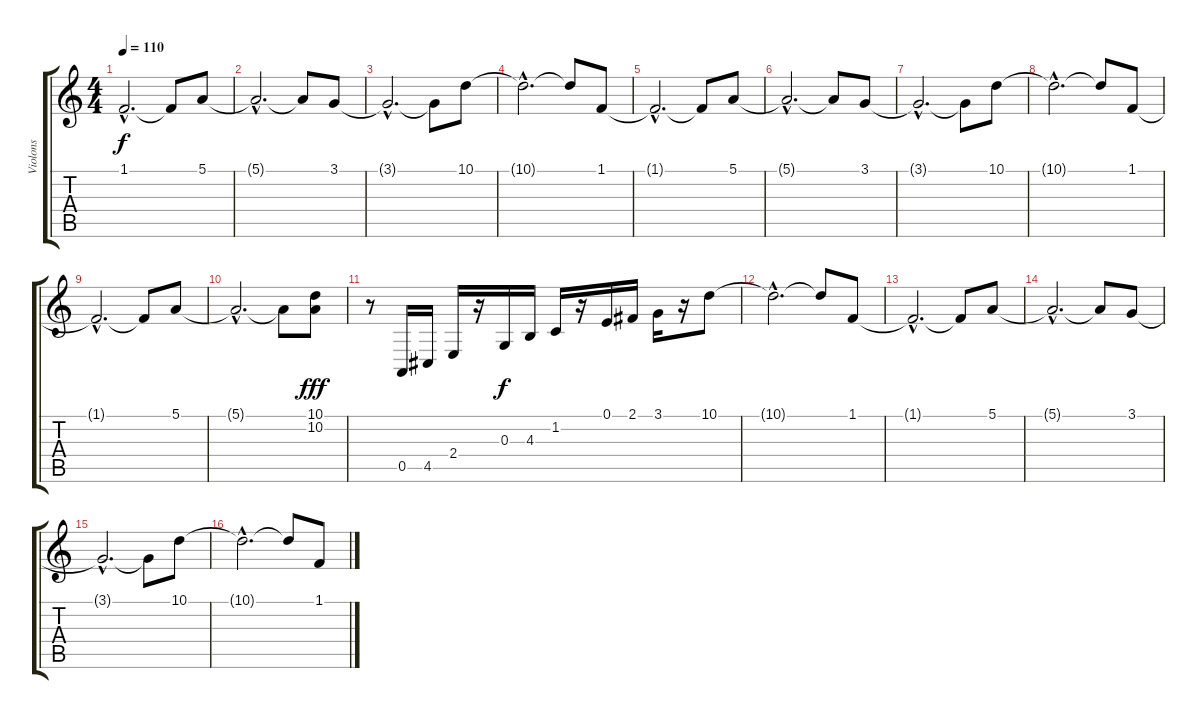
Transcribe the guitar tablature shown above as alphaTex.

\track ("Violons" "Violons") {instrument violin}
\staff {score tabs}
\tuning (E4 B3 G3 D3 A2 E2) {hide}
\ts (4 4)
\tempo 110
\clef g2
\ks c
1.1{hac t}.2{d dy f} 1.1{t}.8 5.1.8 |
5.1{hac t}.2{d} 5.1{t}.8 3.1.8 |
3.1{hac t}.2{d} 3.1{t}.8 10.1.8 |
10.1{hac t}.2{d} 10.1{t}.8 1.1.8 |
1.1{hac t}.2{d} 1.1{t}.8 5.1.8 |
5.1{hac t}.2{d} 5.1{t}.8 3.1.8 |
3.1{hac t}.2{d} 3.1{t}.8 10.1.8 |
10.1{hac t}.2{d} 10.1{t}.8 1.1.8 |
1.1{hac t}.2{d} 1.1{t}.8 5.1.8 |
5.1{hac t}.2{d} 5.1{t}.8 (10.1 10.2).8{dy fff} |
r.8 0.5.16 4.5.16 2.4.16 r.16 0.3.16{dy f} 4.3.16 1.2.16 r.16 0.1.16 2.1.16 3.1.16 r.16 10.1.8 |
10.1{hac t}.2{d} 10.1{t}.8 1.1.8 |
1.1{hac t}.2{d} 1.1{t}.8 5.1.8 |
5.1{hac t}.2{d} 5.1{t}.8 3.1.8 |
3.1{hac t}.2{d} 3.1{t}.8 10.1.8 |
10.1{hac t}.2{d} 10.1{t}.8 1.1.8
